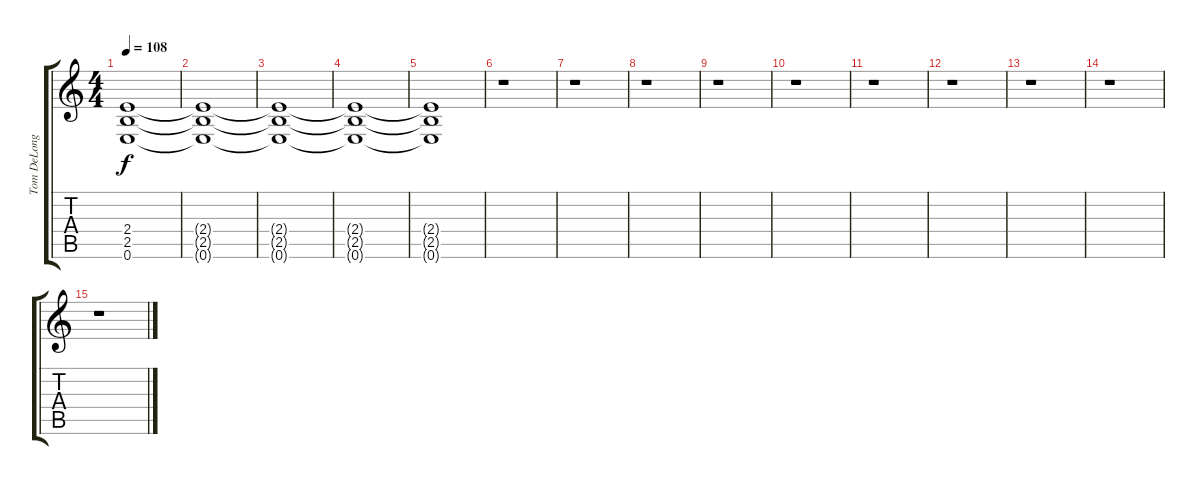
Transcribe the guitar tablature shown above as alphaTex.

\track ("Tom DeLonge" "Tom DeLong") {instrument overdrivenguitar}
\staff {score tabs}
\tuning (E4 B3 G3 D3 A2 E2) {hide}
\ts (4 4)
\tempo 108
\clef g2
\ks c
(2.4{t} 2.5{t} 0.6{t}).1{dy f} |
(2.4{t} 2.5{t} 0.6{t}).1 |
(2.4{t} 2.5{t} 0.6{t}).1 |
(2.4{t} 2.5{t} 0.6{t}).1 |
(2.4{t} 2.5{t} 0.6{t}).1 |
r.1 |
r.1 |
r.1 |
r.1 |
r.1 |
r.1 |
r.1 |
r.1 |
r.1 |
r.1
